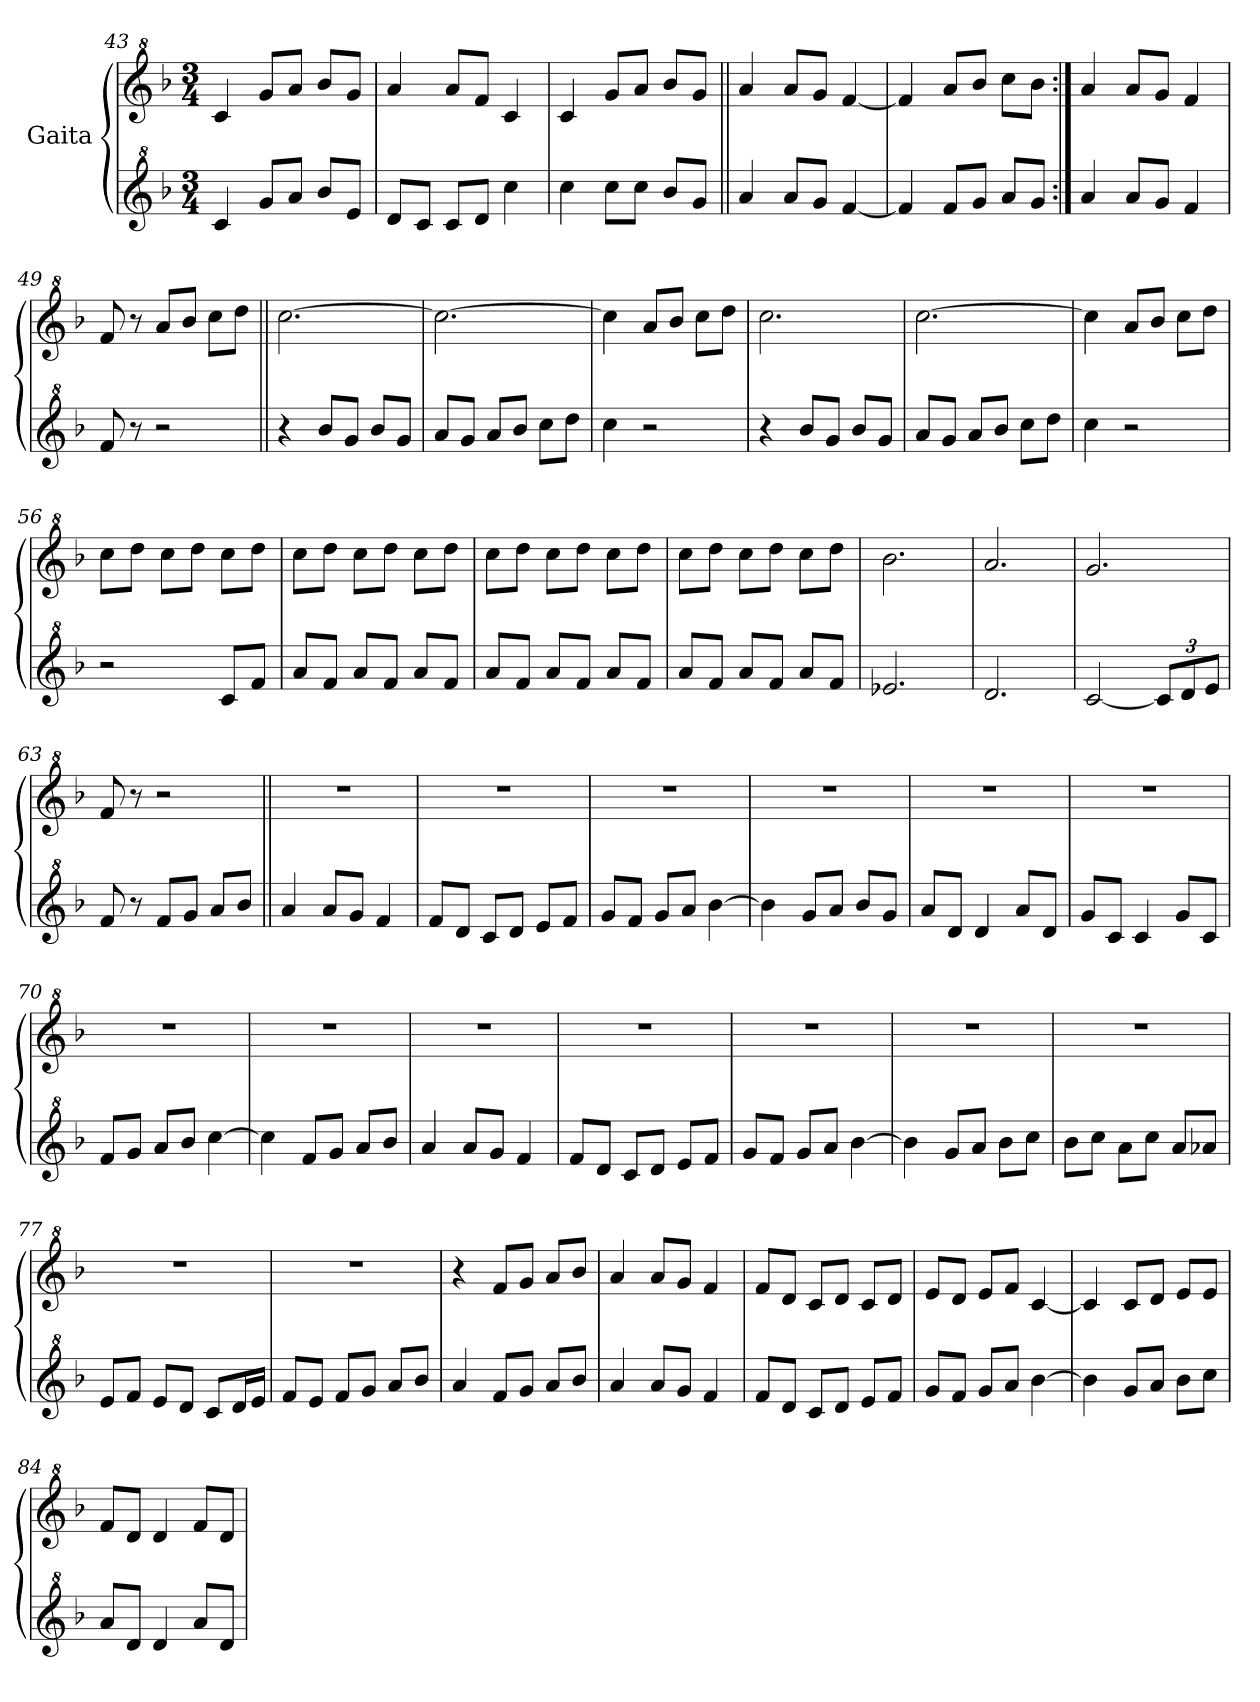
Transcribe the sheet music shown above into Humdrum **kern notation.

**kern	**kern
*part2	*part1
*staff2	*staff1
*I"Gaita	*I"Gaita
!!LO:LB:g=z
*clefG^2	*clefG^2
*k[b-]	*k[b-]
*M3/4	*M3/4
=43	=43
4cc/	4cc/
8gg/L	8gg/L
8aa/J	8aa/J
8bb-/L	8bb-/L
8ee/J	8gg/J
=44	=44
8dd/L	4aa/
8cc/J	.
8cc/L	8aa/L
8dd/J	8ff/J
4ccc\	4cc/
=45	=45
4ccc\	4cc/
8ccc\L	8gg/L
8ccc\J	8aa/J
8bb-/L	8bb-/L
8gg/J	8gg/J
=46||	=46||
4aa/	4aa/
8aa/L	8aa/L
8gg/J	8gg/J
[4ff/	[4ff/
=47	=47
4ff/]	4ff/]
8ff/L	8aa/L
8gg/J	8bb-/J
8aa/L	8ccc\L
8gg/J	8bb-\J
=48:|!	=48:|!
4aa/	4aa/
8aa/L	8aa/L
8gg/J	8gg/J
4ff/	4ff/
=49	=49
8ff/	8ff/
8r	8r
2r	8aa/L
.	8bb-/J
.	8ccc\L
.	8ddd\J
=50||	=50||
4r	[2.ccc\
8bb-/L	.
8gg/J	.
8bb-/L	.
8gg/J	.
!!LO:PB:g=z
=51	=51
8aa/L	2.ccc\_
8gg/J	.
8aa/L	.
8bb-/J	.
8ccc\L	.
8ddd\J	.
=52	=52
4ccc\	4ccc\]
2r	8aa/L
.	8bb-/J
.	8ccc\L
.	8ddd\J
=53	=53
4r	2.ccc\
8bb-/L	.
8gg/J	.
8bb-/L	.
8gg/J	.
=54	=54
8aa/L	[2.ccc\
8gg/J	.
8aa/L	.
8bb-/J	.
8ccc\L	.
8ddd\J	.
=55	=55
4ccc\	4ccc\]
2r	8aa/L
.	8bb-/J
.	8ccc\L
.	8ddd\J
=56	=56
2r	8ccc\L
.	8ddd\J
.	8ccc\L
.	8ddd\J
8cc/L	8ccc\L
8ff/J	8ddd\J
=57	=57
8aa/L	8ccc\L
8ff/J	8ddd\J
8aa/L	8ccc\L
8ff/J	8ddd\J
8aa/L	8ccc\L
8ff/J	8ddd\J
=58	=58
8aa/L	8ccc\L
8ff/J	8ddd\J
8aa/L	8ccc\L
8ff/J	8ddd\J
8aa/L	8ccc\L
8ff/J	8ddd\J
!!LO:LB:g=z
=59	=59
8aa/L	8ccc\L
8ff/J	8ddd\J
8aa/L	8ccc\L
8ff/J	8ddd\J
8aa/L	8ccc\L
8ff/J	8ddd\J
=60	=60
2.ee-X/	2.bb-\
=61	=61
2.dd/	2.aa/
=62	=62
[2cc/	2.gg/
*Xbrackettup	*
12cc/L]	.
12dd/	.
12ee/J	.
=63	=63
8ff/	8ff/
8r	8r
8ff/L	2r
8gg/J	.
8aa/L	.
8bb-/J	.
=64||	=64||
4aa/	2.r
8aa/L	.
8gg/J	.
4ff/	.
=65	=65
8ff/L	2.r
8dd/J	.
8cc/L	.
8dd/J	.
8ee/L	.
8ff/J	.
=66	=66
8gg/L	2.r
8ff/J	.
8gg/L	.
8aa/J	.
[4bb-\	.
=67	=67
4bb-\]	2.r
8gg/L	.
8aa/J	.
8bb-/L	.
8gg/J	.
!!LO:LB:g=z
=68	=68
8aa/L	2.r
8dd/J	.
4dd/	.
8aa/L	.
8dd/J	.
=69	=69
8gg/L	2.r
8cc/J	.
4cc/	.
8gg/L	.
8cc/J	.
=70	=70
8ff/L	2.r
8gg/J	.
8aa/L	.
8bb-/J	.
[4ccc\	.
=71	=71
4ccc\]	2.r
8ff/L	.
8gg/J	.
8aa/L	.
8bb-/J	.
=72	=72
4aa/	2.r
8aa/L	.
8gg/J	.
4ff/	.
=73	=73
8ff/L	2.r
8dd/J	.
8cc/L	.
8dd/J	.
8ee/L	.
8ff/J	.
=74	=74
8gg/L	2.r
8ff/J	.
8gg/L	.
8aa/J	.
[4bb-\	.
=75	=75
4bb-\]	2.r
8gg/L	.
8aa/J	.
8bb-\L	.
8ccc\J	.
!!LO:LB:g=z
=76	=76
8bb-\L	2.r
8ccc\J	.
8aa\L	.
8ccc\J	.
8aa/L	.
8aa-X/J	.
=77	=77
8ee/L	2.r
8ff/J	.
8ee/L	.
8dd/J	.
8cc/L	.
16dd/L	.
16ee/JJ	.
=78	=78
8ff/L	2.r
8ee/J	.
8ff/L	.
8gg/J	.
8aa/L	.
8bb-/J	.
=79	=79
4aa/	4r
8ff/L	8ff/L
8gg/J	8gg/J
8aa/L	8aa/L
8bb-/J	8bb-/J
=80	=80
4aa/	4aa/
8aa/L	8aa/L
8gg/J	8gg/J
4ff/	4ff/
=81	=81
8ff/L	8ff/L
8dd/J	8dd/J
8cc/L	8cc/L
8dd/J	8dd/J
8ee/L	8cc/L
8ff/J	8dd/J
=82	=82
8gg/L	8ee/L
8ff/J	8dd/J
8gg/L	8ee/L
8aa/J	8ff/J
[4bb-\	[4cc/
=83	=83
4bb-\]	4cc/]
8gg/L	8cc/L
8aa/J	8dd/J
8bb-\L	8ee/L
8ccc\J	8ee/J
!!LO:LB:g=z
=84	=84
8aa/L	8ff/L
8dd/J	8dd/J
4dd/	4dd/
8aa/L	8ff/L
8dd/J	8dd/J
=	=
*-	*-
